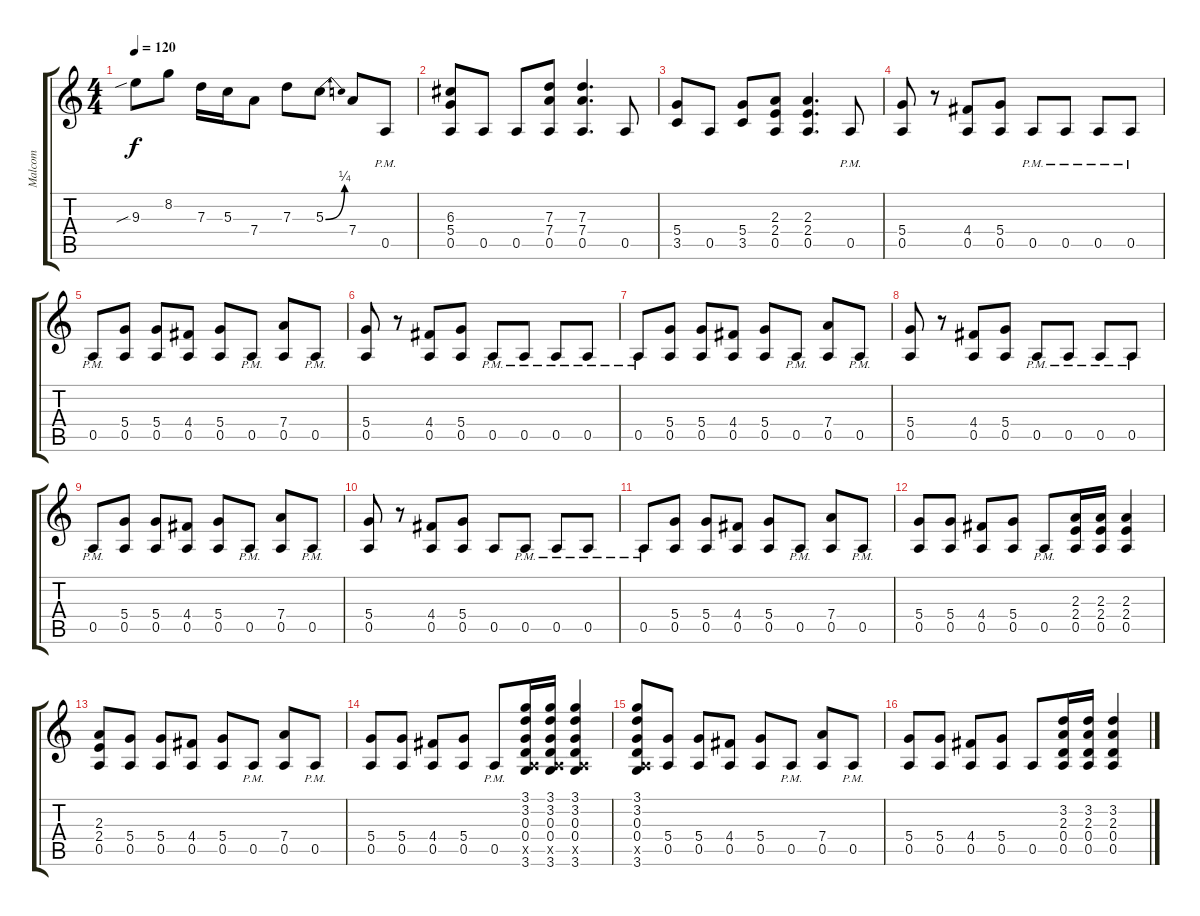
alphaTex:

\track ("Malcom" "Malcom") {instrument overdrivenguitar}
\staff {score tabs}
\tuning (E4 B3 G3 D3 A2 E2) {hide}
\ts (4 4)
\tempo 120
\clef g2
\ks c
9.3{sib}.8{dy f} 8.2.8 7.3.16 5.3.16 7.4.8 7.3.8 5.3{be (bend 0 0 60 1)}.8 7.4.8 0.5{pm}.8 |
(6.3 5.4 0.5).8 0.5.8 0.5.8 (7.3 7.4 0.5).8 (7.3 7.4 0.5).4{d} 0.5.8 |
(5.4 3.5).8 0.5.8 (5.4 3.5).8 (2.3 2.4 0.5).8 (2.3 2.4 0.5).4{d} 0.5{pm}.8 |
(5.4 0.5).8 r.8 (4.4 0.5).8 (5.4 0.5).8 0.5{pm}.8 0.5{pm}.8 0.5{pm}.8 0.5{pm}.8 |
0.5{pm}.8 (5.4 0.5).8 (5.4 0.5).8 (4.4 0.5).8 (5.4 0.5).8 0.5{pm}.8 (7.4 0.5).8 0.5{pm}.8 |
(5.4 0.5).8 r.8 (4.4 0.5).8 (5.4 0.5).8 0.5{pm}.8 0.5{pm}.8 0.5{pm}.8 0.5{pm}.8 |
0.5{pm}.8 (5.4 0.5).8 (5.4 0.5).8 (4.4 0.5).8 (5.4 0.5).8 0.5{pm}.8 (7.4 0.5).8 0.5{pm}.8 |
(5.4 0.5).8 r.8 (4.4 0.5).8 (5.4 0.5).8 0.5{pm}.8 0.5{pm}.8 0.5{pm}.8 0.5{pm}.8 |
0.5{pm}.8 (5.4 0.5).8 (5.4 0.5).8 (4.4 0.5).8 (5.4 0.5).8 0.5{pm}.8 (7.4 0.5).8 0.5{pm}.8 |
(5.4 0.5).8 r.8 (4.4 0.5).8 (5.4 0.5).8 0.5.8 0.5{pm}.8 0.5{pm}.8 0.5{pm}.8 |
0.5{pm}.8 (5.4 0.5).8 (5.4 0.5).8 (4.4 0.5).8 (5.4 0.5).8 0.5{pm}.8 (7.4 0.5).8 0.5{pm}.8 |
(5.4 0.5).8 (5.4 0.5).8 (4.4 0.5).8 (5.4 0.5).8 0.5{pm}.8 (2.3 2.4 0.5).16 (2.3 2.4 0.5).16 (2.3 2.4 0.5).4 |
(2.3 2.4 0.5).8 (5.4 0.5).8 (5.4 0.5).8 (4.4 0.5).8 (5.4 0.5).8 0.5{pm}.8 (7.4 0.5).8 0.5{pm}.8 |
(5.4 0.5).8 (5.4 0.5).8 (4.4 0.5).8 (5.4 0.5).8 0.5{pm}.8 (3.1 3.2 0.3 0.4 0.5{x} 3.6).16 (3.1 3.2 0.3 0.4 0.5{x} 3.6).16 (3.1 3.2 0.3 0.4 0.5{x} 3.6).4 |
(3.1 3.2 0.3 0.4 0.5{x} 3.6).8 (5.4 0.5).8 (5.4 0.5).8 (4.4 0.5).8 (5.4 0.5).8 0.5{pm}.8 (7.4 0.5).8 0.5{pm}.8 |
(5.4 0.5).8 (5.4 0.5).8 (4.4 0.5).8 (5.4 0.5).8 0.5.8 (3.2 2.3 0.4 0.5).16 (3.2 2.3 0.4 0.5).16 (3.2 2.3 0.4 0.5).4
